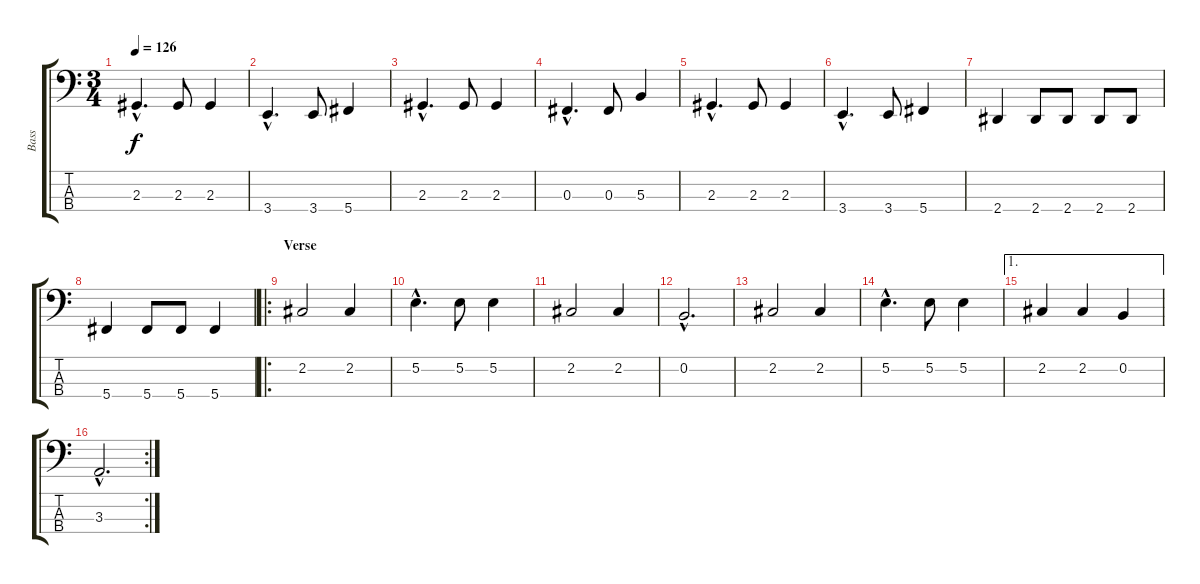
\track ("Bass" "Bass") {instrument electricbasspick}
\staff {score tabs}
\tuning (E2 B1 Gb1 Db1) {hide}
\ts (3 4)
\tempo 126
\clef f4
\ks c
2.3{hac}.4{d dy f} 2.3.8 2.3.4 |
3.4{hac}.4{d} 3.4.8 5.4.4 |
2.3{hac}.4{d} 2.3.8 2.3.4 |
0.3{hac}.4{d} 0.3.8 5.3.4 |
2.3{hac}.4{d} 2.3.8 2.3.4 |
3.4{hac}.4{d} 3.4.8 5.4.4 |
2.4.4 2.4.8 2.4.8 2.4.8 2.4.8 |
5.4.4 5.4.8 5.4.8 5.4.4 |
\ro
\section ("" "Verse")
2.2.2 2.2.4 |
5.2{hac}.4{d} 5.2.8 5.2.4 |
2.2.2 2.2.4 |
0.2{hac}.2{d} |
2.2.2 2.2.4 |
5.2{hac}.4{d} 5.2.8 5.2.4 |
\ae 1
2.2.4 2.2.4 0.2.4 |
\rc 2
3.3{hac}.2{d}
